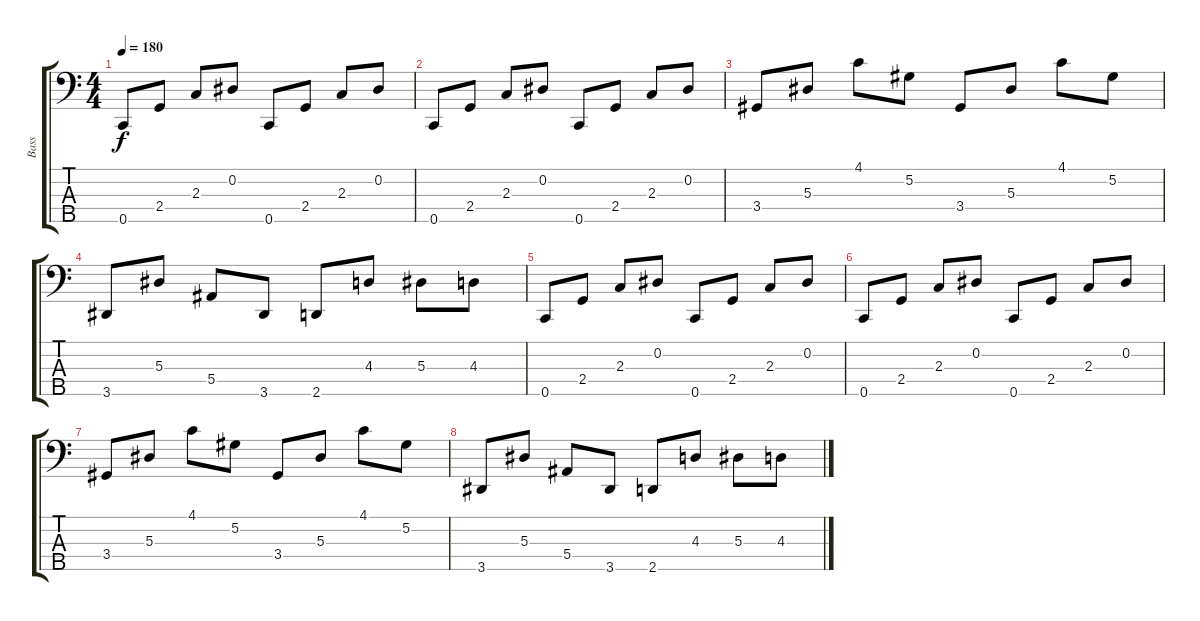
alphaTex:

\track ("Bass" "Bass") {instrument electricbassfinger}
\staff {score tabs}
\tuning (Ab2 Eb2 Bb1 F1 C1) {hide}
\ts (4 4)
\tempo 180
\clef f4
\ks c
0.5.8{dy f volume 8} 2.4.8 2.3.8 0.2.8 0.5.8 2.4.8 2.3.8 0.2.8 |
0.5.8 2.4.8 2.3.8 0.2.8 0.5.8 2.4.8 2.3.8 0.2.8 |
3.4.8 5.3.8 4.1.8 5.2.8 3.4.8 5.3.8 4.1.8 5.2.8 |
3.5.8 5.3.8 5.4.8 3.5.8 2.5.8 4.3.8 5.3.8 4.3.8 |
0.5.8{volume 0} 2.4.8 2.3.8 0.2.8 0.5.8 2.4.8 2.3.8 0.2.8 |
0.5.8 2.4.8 2.3.8 0.2.8 0.5.8 2.4.8 2.3.8 0.2.8 |
3.4.8 5.3.8 4.1.8 5.2.8 3.4.8 5.3.8 4.1.8 5.2.8 |
3.5.8 5.3.8 5.4.8 3.5.8 2.5.8 4.3.8 5.3.8 4.3.8
